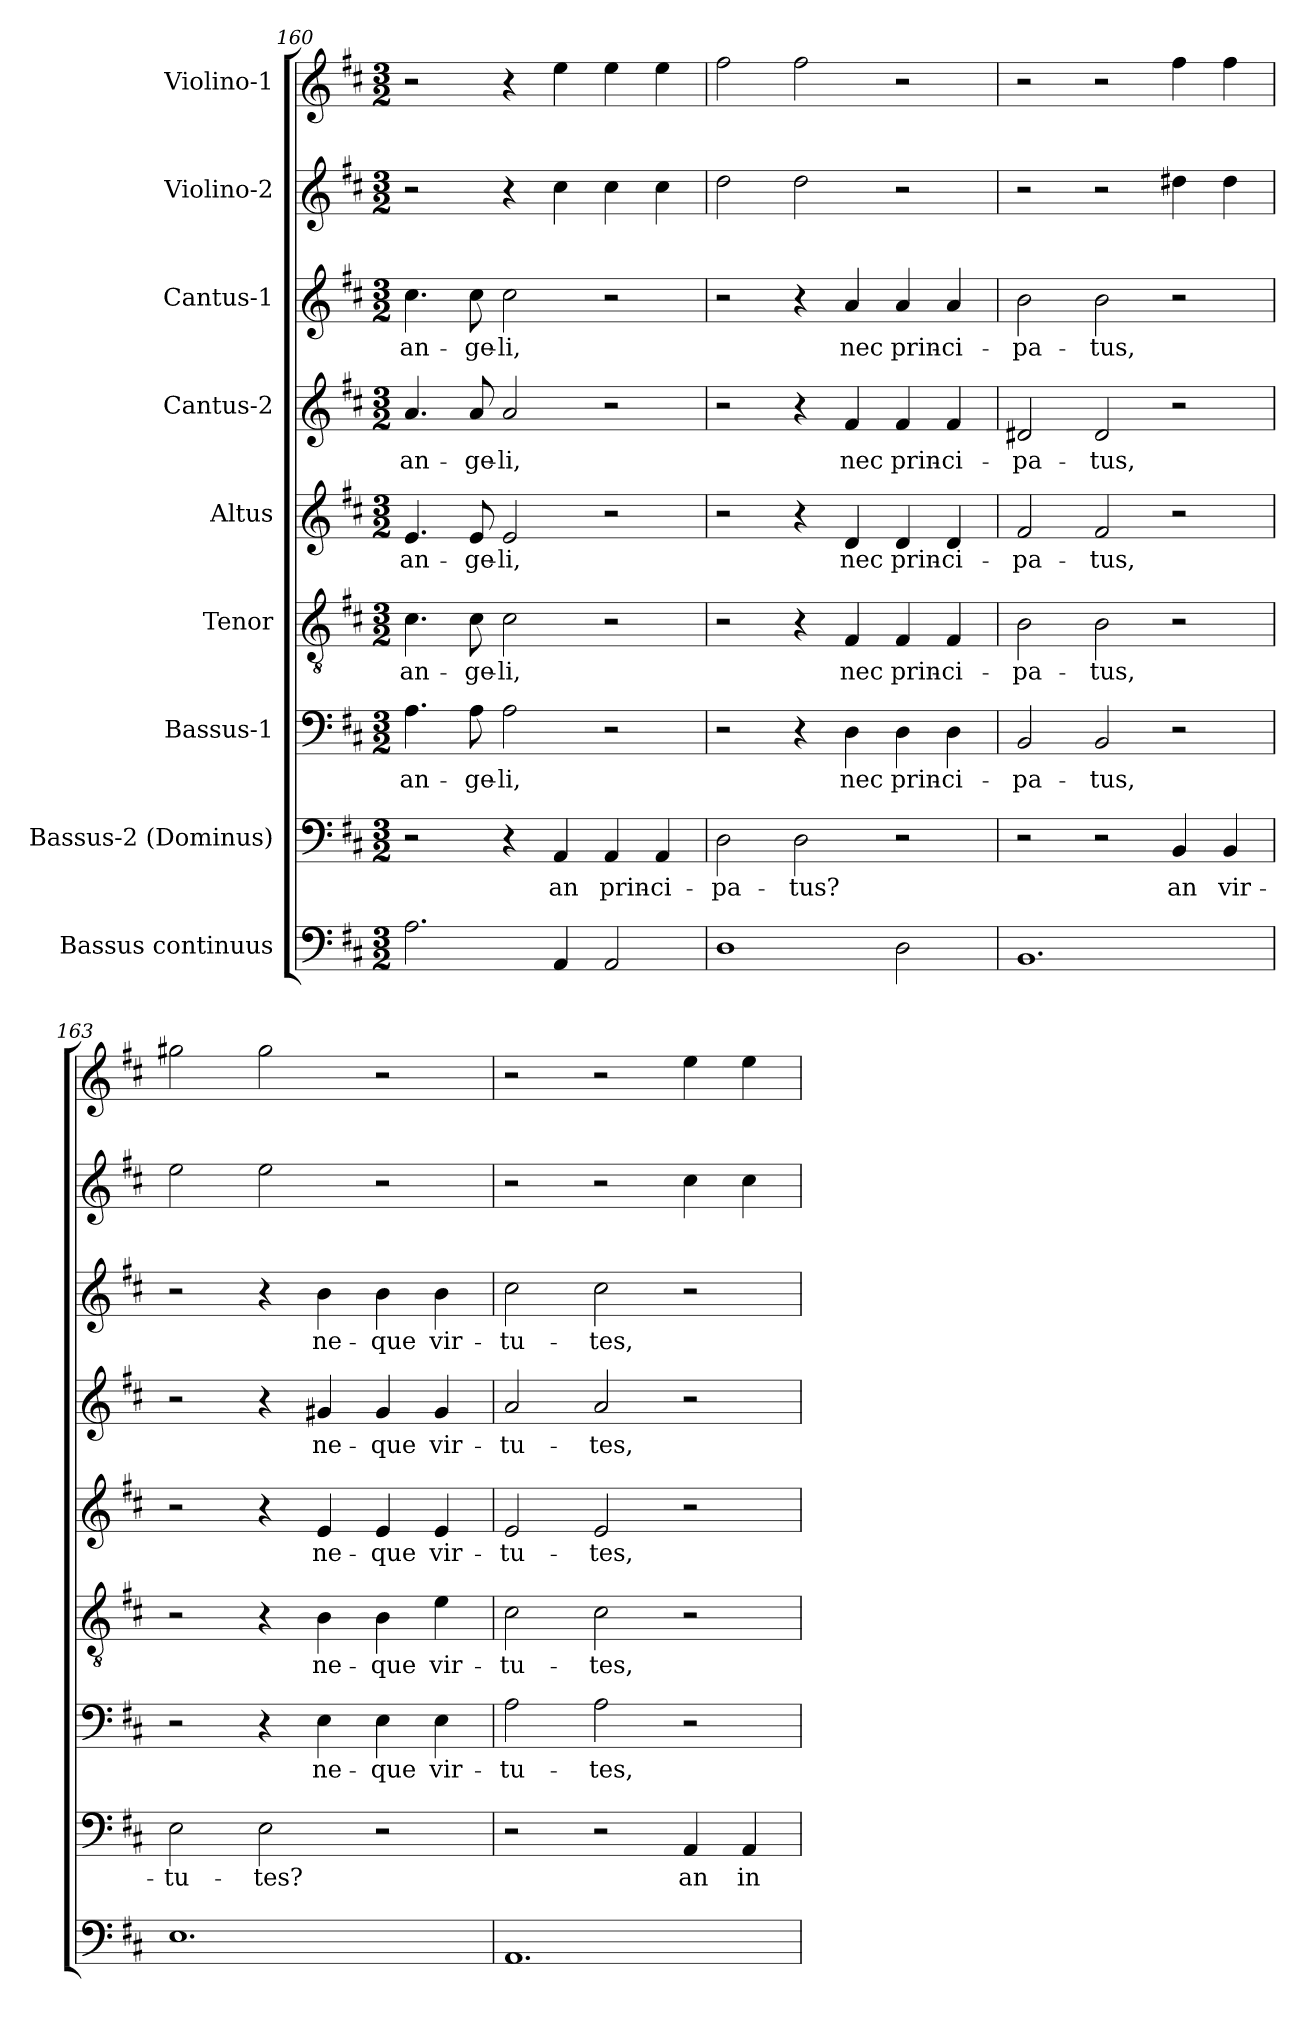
**kern	**kern	**text	**kern	**text	**kern	**text	**kern	**text	**kern	**text	**kern	**text	**kern	**kern
*part9	*part8	*part8	*part7	*part7	*part6	*part6	*part5	*part5	*part4	*part4	*part3	*part3	*part2	*part1
*staff9	*staff8	*staff8	*staff7	*staff7	*staff6	*staff6	*staff5	*staff5	*staff4	*staff4	*staff3	*staff3	*staff2	*staff1
*I"Bassus continuus	*I"Bassus-2 (Dominus)	*	*I"Bassus-1	*	*I"Tenor	*	*I"Altus	*	*I"Cantus-2	*	*I"Cantus-1	*	*I"Violino-2	*I"Violino-1
*clefF4	*clefF4	*	*clefF4	*	*clefGv2	*	*clefG2	*	*clefG2	*	*clefG2	*	*clefG2	*clefG2
*k[f#c#]	*k[f#c#]	*	*k[f#c#]	*	*k[f#c#]	*	*k[f#c#]	*	*k[f#c#]	*	*k[f#c#]	*	*k[f#c#]	*k[f#c#]
*D:	*D:	*	*D:	*	*D:	*	*D:	*	*D:	*	*D:	*	*D:	*D:
*M3/2	*M3/2	*	*M3/2	*	*M3/2	*	*M3/2	*	*M3/2	*	*M3/2	*	*M3/2	*M3/2
=160	=160	=160	=160	=160	=160	=160	=160	=160	=160	=160	=160	=160	=160	=160
!	!	!	!	!LO:LY:b	!	!LO:LY:b	!	!LO:LY:b	!	!LO:LY:b	!	!LO:LY:b	!	!
2.A\	2r	.	4.A\	an-	4.c#\	an-	4.e/	an-	4.a/	an-	4.cc#\	an-	2r	2r
!	!	!	!	!LO:LY:b	!	!LO:LY:b	!	!LO:LY:b	!	!LO:LY:b	!	!LO:LY:b	!	!
.	.	.	8A\	-ge-	8c#\	-ge-	8e/	-ge-	8a/	-ge-	8cc#\	-ge-	.	.
!	!	!	!	!LO:LY:b	!	!LO:LY:b	!	!LO:LY:b	!	!LO:LY:b	!	!LO:LY:b	!	!
.	4r	.	2A\	-li,	2c#\	-li,	2e/	-li,	2a/	-li,	2cc#\	-li,	4r	4r
!	!	!LO:LY:b	!	!	!	!	!	!	!	!	!	!	!	!
4AA/	4AA/	an	.	.	.	.	.	.	.	.	.	.	4cc#\	4ee\
!	!	!LO:LY:b	!	!	!	!	!	!	!	!	!	!	!	!
2AA/	4AA/	prin-	2r	.	2r	.	2r	.	2r	.	2r	.	4cc#\	4ee\
!	!	!LO:LY:b	!	!	!	!	!	!	!	!	!	!	!	!
.	4AA/	-ci-	.	.	.	.	.	.	.	.	.	.	4cc#\	4ee\
=161	=161	=161	=161	=161	=161	=161	=161	=161	=161	=161	=161	=161	=161	=161
!	!	!LO:LY:b	!	!	!	!	!	!	!	!	!	!	!	!
1D	2D\	-pa-	2r	.	2r	.	2r	.	2r	.	2r	.	2dd\	2ff#\
!	!	!LO:LY:b	!	!	!	!	!	!	!	!	!	!	!	!
.	2D\	-tus?	4r	.	4r	.	4r	.	4r	.	4r	.	2dd\	2ff#\
!	!	!	!	!LO:LY:b	!	!LO:LY:b	!	!LO:LY:b	!	!LO:LY:b	!	!LO:LY:b	!	!
.	.	.	4D\	nec	4F#/	nec	4d/	nec	4f#/	nec	4a/	nec	.	.
!	!	!	!	!LO:LY:b	!	!LO:LY:b	!	!LO:LY:b	!	!LO:LY:b	!	!LO:LY:b	!	!
2D\	2r	.	4D\	prin-	4F#/	prin-	4d/	prin-	4f#/	prin-	4a/	prin-	2r	2r
!	!	!	!	!LO:LY:b	!	!LO:LY:b	!	!LO:LY:b	!	!LO:LY:b	!	!LO:LY:b	!	!
.	.	.	4D\	-ci-	4F#/	-ci-	4d/	-ci-	4f#/	-ci-	4a/	-ci-	.	.
!!LO:PB:g=z
=162	=162	=162	=162	=162	=162	=162	=162	=162	=162	=162	=162	=162	=162	=162
!	!	!	!	!LO:LY:b	!	!LO:LY:b	!	!LO:LY:b	!	!LO:LY:b	!	!LO:LY:b	!	!
1.BB	2r	.	2BB/	-pa-	2B\	-pa-	2f#/	-pa-	2d#X/	-pa-	2b\	-pa-	2r	2r
!	!	!	!	!LO:LY:b	!	!LO:LY:b	!	!LO:LY:b	!	!LO:LY:b	!	!LO:LY:b	!	!
.	2r	.	2BB/	-tus,	2B\	-tus,	2f#/	-tus,	2d#/	-tus,	2b\	-tus,	2r	2r
!	!	!LO:LY:b	!	!	!	!	!	!	!	!	!	!	!	!
.	4BB/	an	2r	.	2r	.	2r	.	2r	.	2r	.	4dd#X\	4ff#\
!	!	!LO:LY:b	!	!	!	!	!	!	!	!	!	!	!	!
.	4BB/	vir-	.	.	.	.	.	.	.	.	.	.	4dd#\	4ff#\
=163	=163	=163	=163	=163	=163	=163	=163	=163	=163	=163	=163	=163	=163	=163
!	!	!LO:LY:b	!	!	!	!	!	!	!	!	!	!	!	!
1.E	2E\	-tu-	2r	.	2r	.	2r	.	2r	.	2r	.	2ee\	2gg#X\
!	!	!LO:LY:b	!	!	!	!	!	!	!	!	!	!	!	!
.	2E\	-tes?	4r	.	4r	.	4r	.	4r	.	4r	.	2ee\	2gg#\
!	!	!	!	!LO:LY:b	!	!LO:LY:b	!	!LO:LY:b	!	!LO:LY:b	!	!LO:LY:b	!	!
.	.	.	4E\	ne-	4B\	ne-	4e/	ne-	4g#X/	ne-	4b\	ne-	.	.
!	!	!	!	!LO:LY:b	!	!LO:LY:b	!	!LO:LY:b	!	!LO:LY:b	!	!LO:LY:b	!	!
.	2r	.	4E\	-que	4B\	-que	4e/	-que	4g#/	-que	4b\	-que	2r	2r
!	!	!	!	!LO:LY:b	!	!LO:LY:b	!	!LO:LY:b	!	!LO:LY:b	!	!LO:LY:b	!	!
.	.	.	4E\	vir-	4e\	vir-	4e/	vir-	4g#/	vir-	4b\	vir-	.	.
=164	=164	=164	=164	=164	=164	=164	=164	=164	=164	=164	=164	=164	=164	=164
!	!	!	!	!LO:LY:b	!	!LO:LY:b	!	!LO:LY:b	!	!LO:LY:b	!	!LO:LY:b	!	!
1.AA	2r	.	2A\	-tu-	2c#\	-tu-	2e/	-tu-	2a/	-tu-	2cc#\	-tu-	2r	2r
!	!	!	!	!LO:LY:b	!	!LO:LY:b	!	!LO:LY:b	!	!LO:LY:b	!	!LO:LY:b	!	!
.	2r	.	2A\	-tes,	2c#\	-tes,	2e/	-tes,	2a/	-tes,	2cc#\	-tes,	2r	2r
!	!	!LO:LY:b	!	!	!	!	!	!	!	!	!	!	!	!
.	4AA/	an	2r	.	2r	.	2r	.	2r	.	2r	.	4cc#\	4ee\
!	!	!LO:LY:b	!	!	!	!	!	!	!	!	!	!	!	!
.	4AA/	in-	.	.	.	.	.	.	.	.	.	.	4cc#\	4ee\
=	=	=	=	=	=	=	=	=	=	=	=	=	=	=
*-	*-	*-	*-	*-	*-	*-	*-	*-	*-	*-	*-	*-	*-	*-
